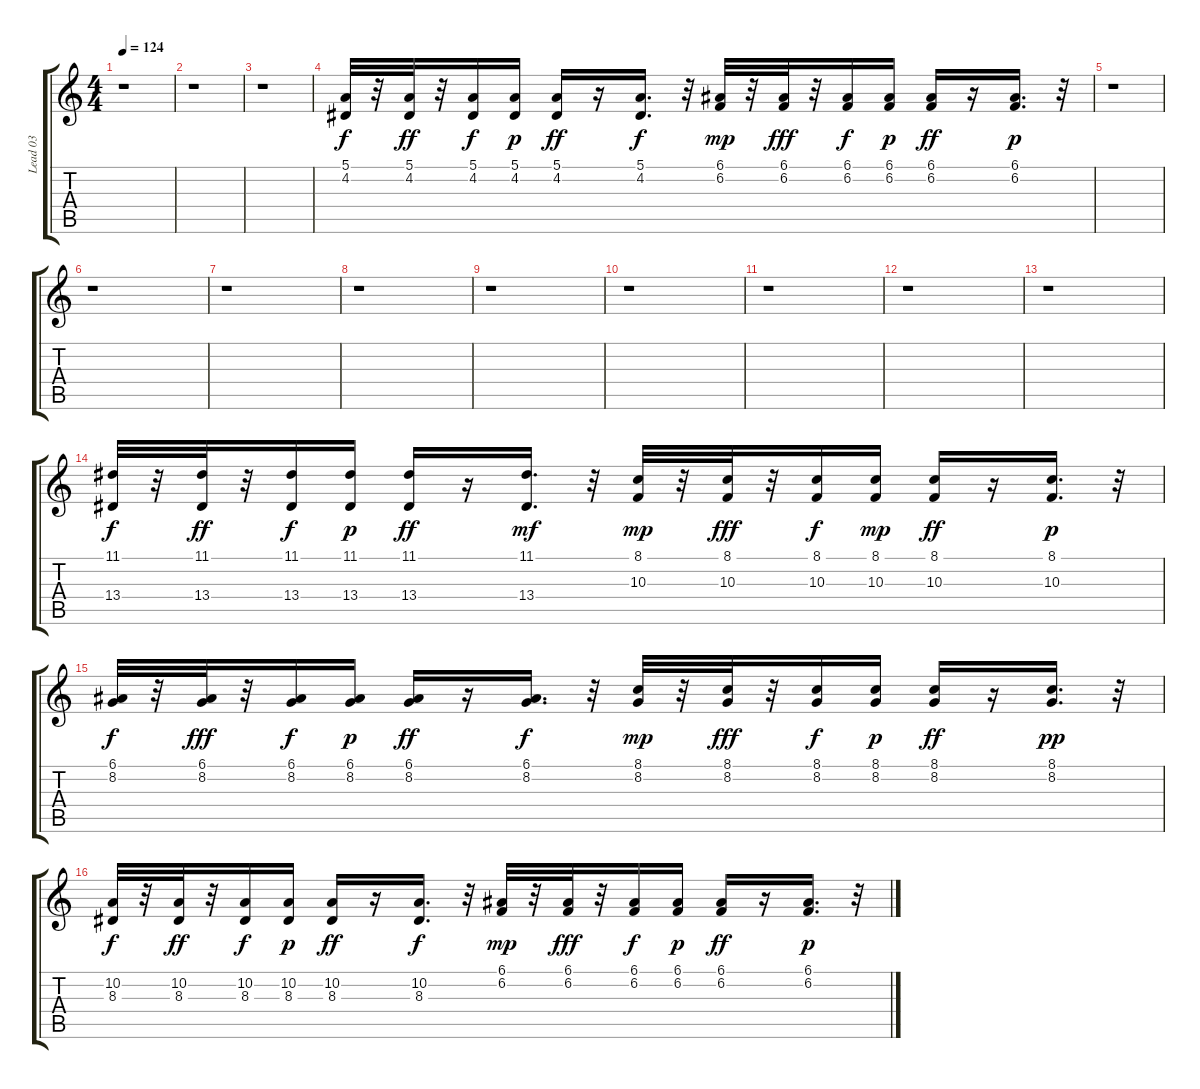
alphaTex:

\track ("Lead 03" "Lead 03") {instrument lead1square}
\staff {score tabs}
\tuning (E4 B3 G3 D3 A2 E2) {hide}
\ts (4 4)
\tempo 124
\clef g2
\ks c
r.1{dy p} |
r.1 |
r.1 |
(5.1 4.2).32{dy f} r.32 (5.1 4.2).32{dy ff} r.32 (5.1 4.2).16{dy f} (5.1 4.2).16{dy p} (5.1 4.2).16{dy ff} r.16 (5.1 4.2).16{d dy f} r.32 (6.1 6.2).32{dy mp} r.32 (6.1 6.2).32{dy fff} r.32 (6.1 6.2).16{dy f} (6.1 6.2).16{dy p} (6.1 6.2).16{dy ff} r.16 (6.1 6.2).16{d dy p} r.32 |
r.1 |
r.1 |
r.1 |
r.1 |
r.1 |
r.1 |
r.1 |
r.1 |
r.1 |
(11.1 13.4).32{dy f} r.32 (11.1 13.4).32{dy ff} r.32 (11.1 13.4).16{dy f} (11.1 13.4).16{dy p} (11.1 13.4).16{dy ff} r.16 (11.1 13.4).16{d dy mf} r.32 (8.1 10.3).32{dy mp} r.32 (8.1 10.3).32{dy fff} r.32 (8.1 10.3).16{dy f} (8.1 10.3).16{dy mp} (8.1 10.3).16{dy ff} r.16 (8.1 10.3).16{d dy p} r.32 |
(6.1 8.2).32{dy f} r.32 (6.1 8.2).32{dy fff} r.32 (6.1 8.2).16{dy f} (6.1 8.2).16{dy p} (6.1 8.2).16{dy ff} r.16 (6.1 8.2).16{d dy f} r.32 (8.1 8.2).32{dy mp} r.32 (8.1 8.2).32{dy fff} r.32 (8.1 8.2).16{dy f} (8.1 8.2).16{dy p} (8.1 8.2).16{dy ff} r.16 (8.1 8.2).16{d dy pp} r.32 |
(10.2 8.3).32{dy f} r.32 (10.2 8.3).32{dy ff} r.32 (10.2 8.3).16{dy f} (10.2 8.3).16{dy p} (10.2 8.3).16{dy ff} r.16 (10.2 8.3).16{d dy f} r.32 (6.1 6.2).32{dy mp} r.32 (6.1 6.2).32{dy fff} r.32 (6.1 6.2).16{dy f} (6.1 6.2).16{dy p} (6.1 6.2).16{dy ff} r.16 (6.1 6.2).16{d dy p} r.32
